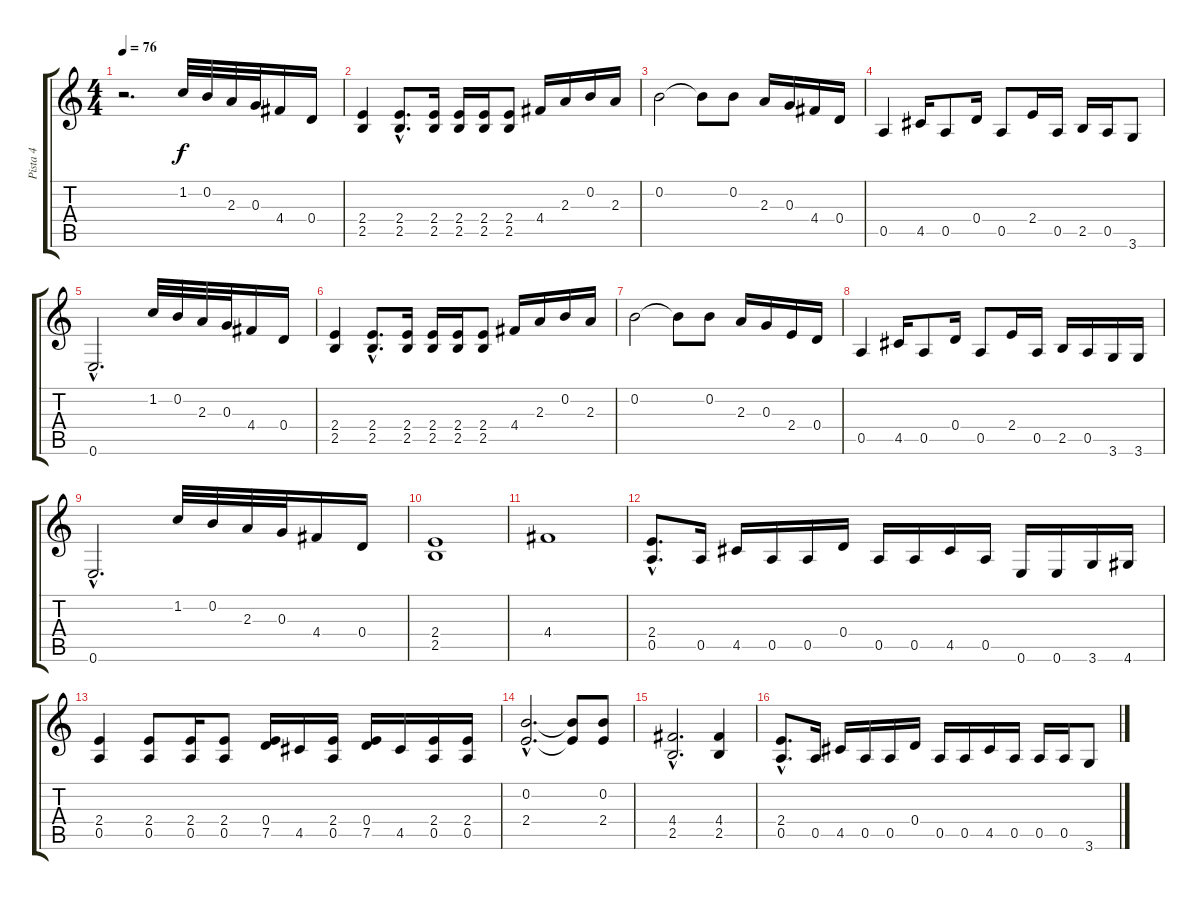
\track ("Pista 4" "Pista 4") {instrument distortionguitar}
\staff {score tabs}
\tuning (E4 B3 G3 D3 A2 E2) {hide}
\ts (4 4)
\tempo 76
\clef g2
\ks c
r.2{d dy f instrument distortionguitar} 1.2.32 0.2.32 2.3.32 0.3.32 4.4.16 0.4.16 |
(2.4 2.5).4 (2.4{hac} 2.5{hac}).8{d} (2.4 2.5).16 (2.4 2.5).16 (2.4 2.5).16 (2.4 2.5).8 4.4.16 2.3.16 0.2.16 2.3.16 |
0.2.2 0.2{t}.8 0.2.8 2.3.16 0.3.16 4.4.16 0.4.16 |
0.5.4 4.5.16 0.5.8 0.4.16 0.5.8 2.4.16 0.5.16 2.5.16 0.5.16 3.6.8 |
0.6{hac}.2{d} 1.2.32 0.2.32 2.3.32 0.3.32 4.4.16 0.4.16 |
(2.4 2.5).4 (2.4{hac} 2.5{hac}).8{d} (2.4 2.5).16 (2.4 2.5).16 (2.4 2.5).16 (2.4 2.5).8 4.4.16 2.3.16 0.2.16 2.3.16 |
0.2.2 0.2{t}.8 0.2.8 2.3.16 0.3.16 2.4.16 0.4.16 |
0.5.4 4.5.16 0.5.8 0.4.16 0.5.8 2.4.16 0.5.16 2.5.16 0.5.16 3.6.16 3.6.16 |
0.6{hac}.2{d} 1.2.32 0.2.32 2.3.32 0.3.32 4.4.16 0.4.16 |
(2.4 2.5).1 |
4.4.1 |
(2.4{hac} 0.5{hac}).8{d} 0.5.16 4.5.16 0.5.16 0.5.16 0.4.16 0.5.16 0.5.16 4.5.16 0.5.16 0.6.16 0.6.16 3.6.16 4.6.16 |
(2.4 0.5).4 (2.4 0.5).8 (2.4 0.5).16 (2.4 0.5).8 (0.4 7.5).16 4.5.16 (2.4 0.5).16 (0.4 7.5).16 4.5.16 (2.4 0.5).16 (2.4 0.5).16 |
(0.2{hac} 2.4{hac}).2{d} (0.2{t} 2.4{t}).8 (0.2 2.4).8 |
(4.4{hac} 2.5{hac}).2{d} (4.4 2.5).4 |
(2.4{hac} 0.5{hac}).8{d} 0.5.16 4.5.16 0.5.16 0.5.16 0.4.16 0.5.16 0.5.16 4.5.16 0.5.16 0.5.16 0.5.16 3.6.8
